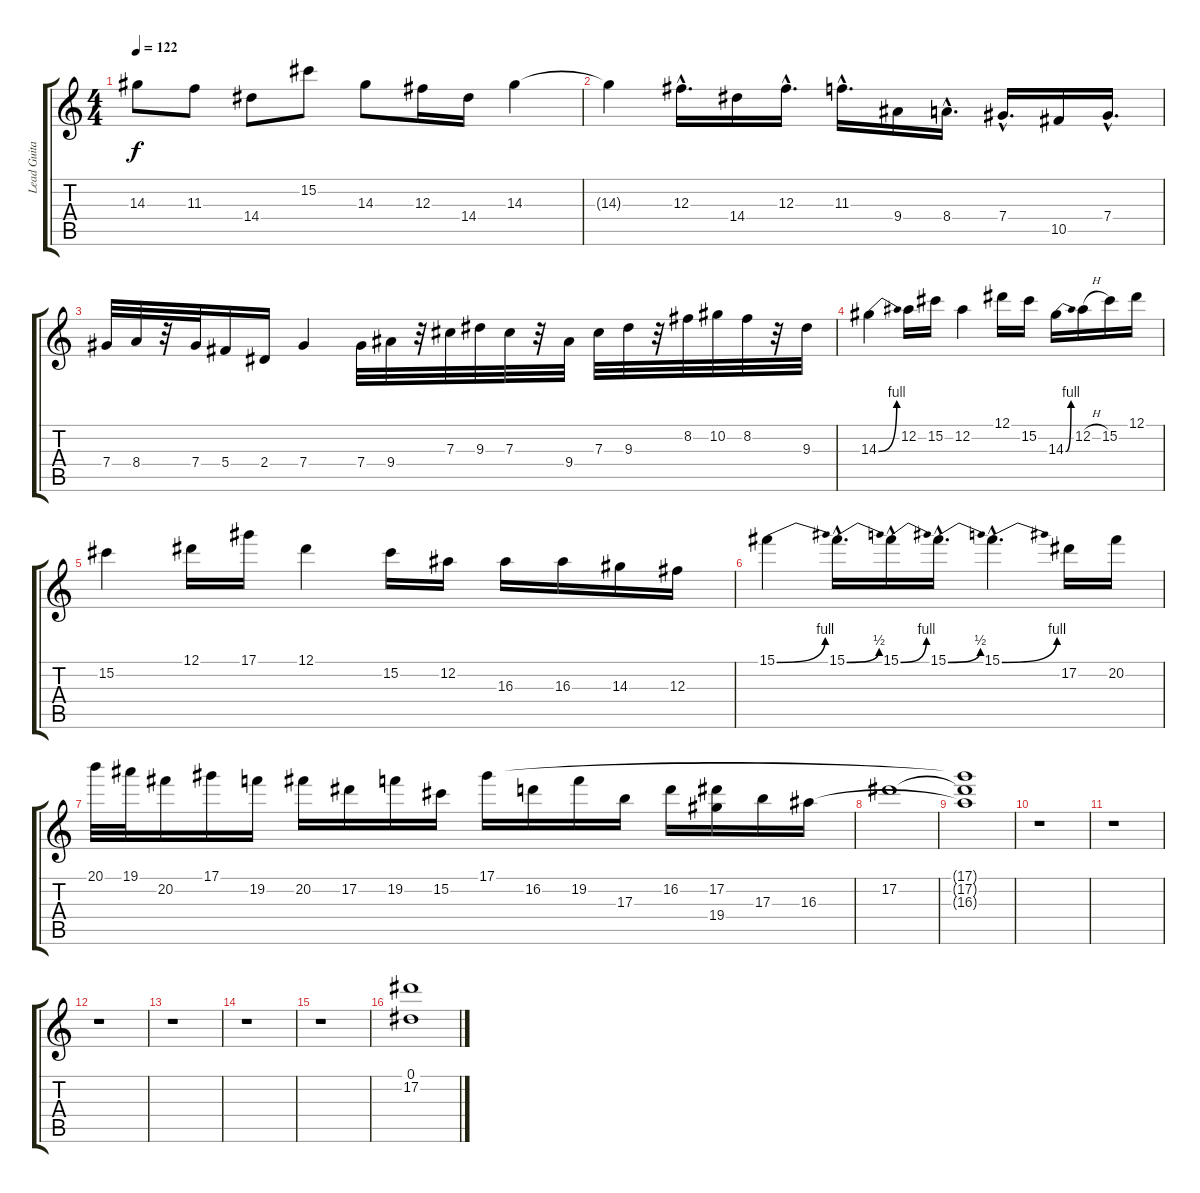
\track ("Lead Guitar (Marty Friedman)" "Lead Guita") {instrument distortionguitar}
\staff {score tabs}
\tuning (Eb4 Bb3 Gb3 Db3 Ab2 Eb2) {hide}
\ts (4 4)
\tempo 122
\clef g2
\ks c
14.3.8{dy f} 11.3.8 14.4.8 15.2.8 14.3.8 12.3.16 14.4.16 14.3.4 |
14.3{t}.4 12.3{hac}.16{d} 14.4.16 12.3{hac}.16{d} 11.3{hac}.16{d} 9.4.16 8.4{hac}.16{d} 7.4{hac}.16{d} 10.5.16 7.4{hac}.16{d} |
7.4.32 8.4.32 r.32 7.4.32 5.4.16 2.4.16 7.4.4 7.4.32 9.4.32 r.32 7.3.32 9.3.32 7.3.32 r.32 9.4.32 7.3.32 9.3.32 r.32 8.2.32 10.2.32 8.2.32 r.32 9.3.32 |
14.3{be (bend 0 0 60 4)}.4 12.2.16 15.2.16 12.2.4 12.1.16 15.2.16 14.3{be (bend 0 0 60 4)}.16 12.2{h}.16 15.2.16 12.1.16 |
15.2.4 12.1.16 17.1.16 12.1.4 15.2.16 12.2.16 16.3.16 16.3.16 14.3.16 12.3.16 |
15.1{be (bend 0 0 60 4)}.4 15.1{be (bend 0 0 60 2) hac}.16{d} 15.1{be (bend 0 0 60 4) hac}.16 15.1{be (bend 0 0 60 2) hac}.16{d} 15.1{be (bend 0 0 60 4) hac}.4{d} 17.2.16 20.2.16 |
20.1.32 19.1.32 20.2.16 17.1.16 19.2.16 20.2.16 17.2.16 19.2.16 15.2.16 17.1.16 16.2.16 19.2.16 17.3.16 16.2.16 (17.2 19.4).16 17.3.16 16.3.16 |
17.2.1 |
(17.1{t} 17.2{t} 16.3{t}).1 |
r.1{volume 13 balance 5 instrument distortionguitar} |
r.1 |
r.1 |
r.1 |
r.1 |
r.1 |
(0.1 17.2).1{volume 16}
